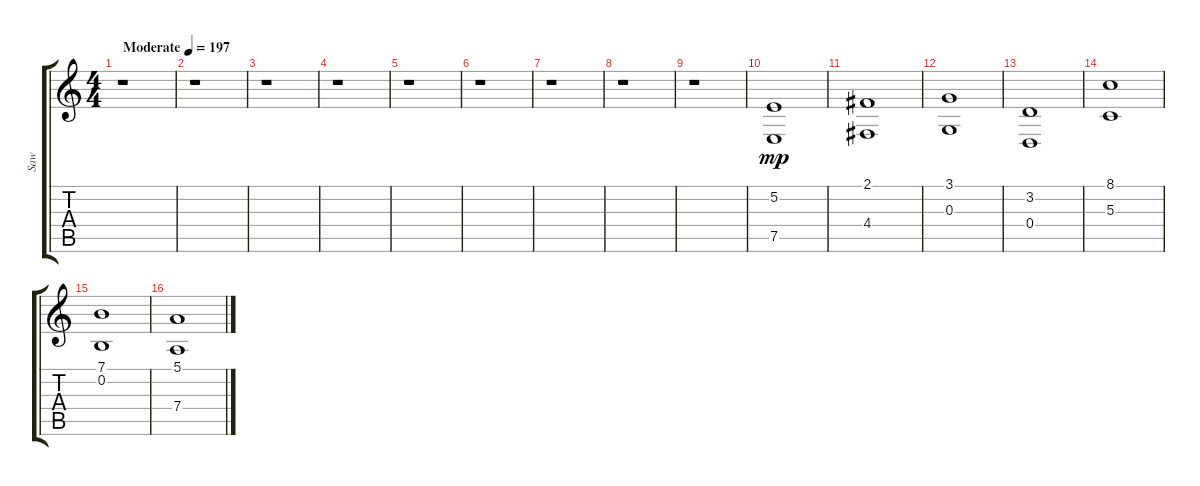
\track ("Saw" "Saw") {instrument stringensemble1}
\staff {score tabs}
\tuning (E4 B3 G3 D3 A2 E2) {hide}
\ts (4 4)
\tempo (197 "Moderate")
\clef g2
\ks c
r.1{dy mp instrument stringensemble1} |
r.1 |
r.1 |
r.1 |
r.1 |
r.1 |
r.1 |
r.1 |
r.1 |
(5.2 7.5).1 |
(2.1 4.4).1 |
(3.1 0.3).1 |
(3.2 0.4).1 |
(8.1 5.3).1 |
(7.1 0.2).1 |
(5.1 7.4).1
